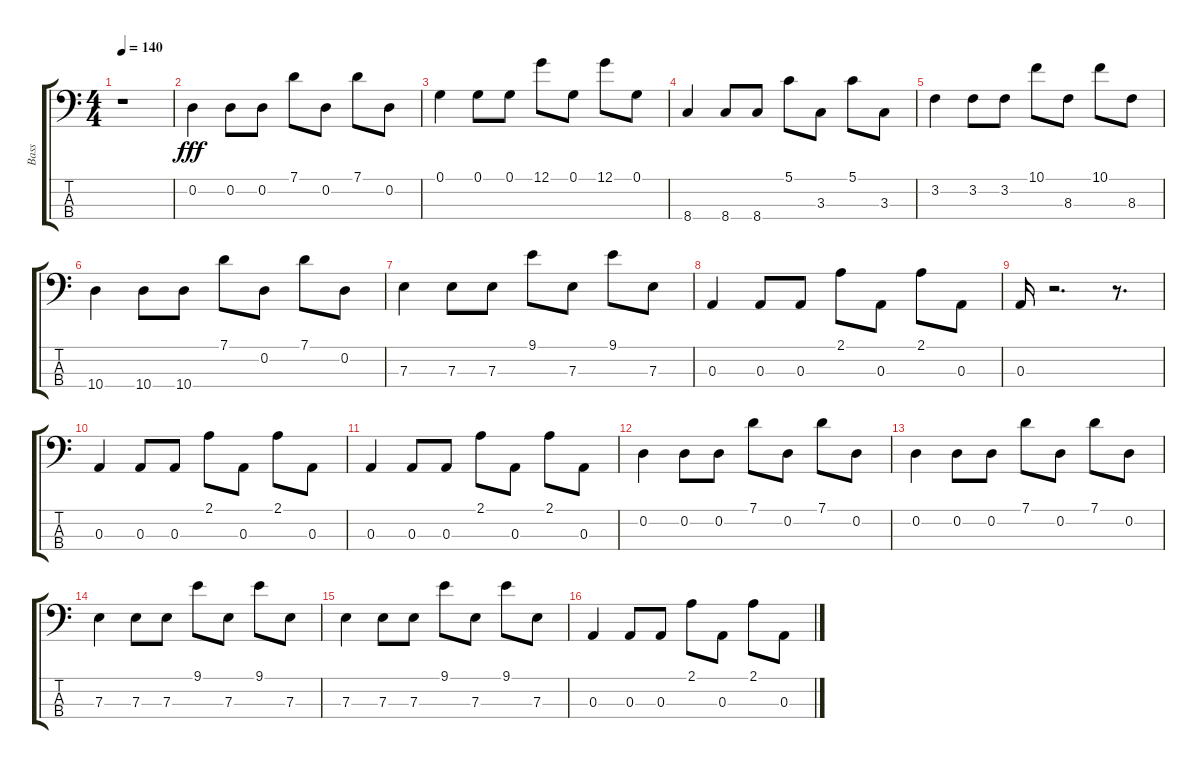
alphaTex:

\track ("Bass" "Bass") {instrument electricbassfinger}
\staff {score tabs}
\tuning (G2 D2 A1 E1) {hide}
\ts (4 4)
\tempo 140
\clef f4
\ks c
r.1{dy fff instrument electricbassfinger} |
0.2.4 0.2.8 0.2.8 7.1.8 0.2.8 7.1.8 0.2.8 |
0.1.4 0.1.8 0.1.8 12.1.8 0.1.8 12.1.8 0.1.8 |
8.4.4 8.4.8 8.4.8 5.1.8 3.3.8 5.1.8 3.3.8 |
3.2.4 3.2.8 3.2.8 10.1.8 8.3.8 10.1.8 8.3.8 |
10.4.4 10.4.8 10.4.8 7.1.8 0.2.8 7.1.8 0.2.8 |
7.3.4 7.3.8 7.3.8 9.1.8 7.3.8 9.1.8 7.3.8 |
0.3.4 0.3.8 0.3.8 2.1.8 0.3.8 2.1.8 0.3.8 |
0.3.16 r.2{d} r.8{d} |
0.3.4 0.3.8 0.3.8 2.1.8 0.3.8 2.1.8 0.3.8 |
0.3.4 0.3.8 0.3.8 2.1.8 0.3.8 2.1.8 0.3.8 |
0.2.4 0.2.8 0.2.8 7.1.8 0.2.8 7.1.8 0.2.8 |
0.2.4 0.2.8 0.2.8 7.1.8 0.2.8 7.1.8 0.2.8 |
7.3.4 7.3.8 7.3.8 9.1.8 7.3.8 9.1.8 7.3.8 |
7.3.4 7.3.8 7.3.8 9.1.8 7.3.8 9.1.8 7.3.8 |
0.3.4 0.3.8 0.3.8 2.1.8 0.3.8 2.1.8 0.3.8
